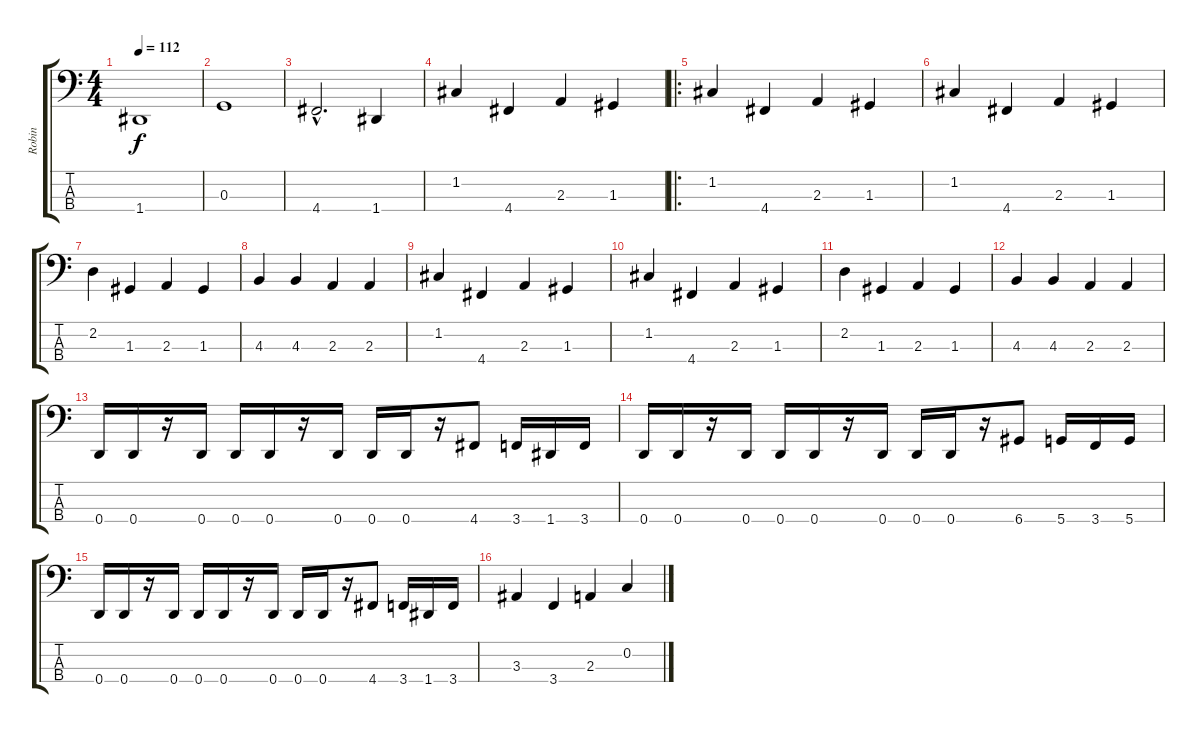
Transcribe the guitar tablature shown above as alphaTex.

\track ("Robin" "Robin") {instrument electricbasspick}
\staff {score tabs}
\tuning (F2 C2 G1 D1) {hide}
\ts (4 4)
\tempo 112
\clef f4
\ks c
1.4.1{dy f} |
0.3.1 |
4.4{hac}.2{d} 1.4.4 |
1.2.4 4.4.4 2.3.4 1.3.4 |
\ro
1.2.4 4.4.4 2.3.4 1.3.4 |
1.2.4 4.4.4 2.3.4 1.3.4 |
2.2.4 1.3.4 2.3.4 1.3.4 |
4.3.4 4.3.4 2.3.4 2.3.4 |
1.2.4 4.4.4 2.3.4 1.3.4 |
1.2.4 4.4.4 2.3.4 1.3.4 |
2.2.4 1.3.4 2.3.4 1.3.4 |
4.3.4 4.3.4 2.3.4 2.3.4 |
0.4.16 0.4.16 r.16 0.4.16 0.4.16 0.4.16 r.16 0.4.16 0.4.16 0.4.16 r.16 4.4.8 3.4.16 1.4.16 3.4.16 |
0.4.16 0.4.16 r.16 0.4.16 0.4.16 0.4.16 r.16 0.4.16 0.4.16 0.4.16 r.16 6.4.8 5.4.16 3.4.16 5.4.16 |
0.4.16 0.4.16 r.16 0.4.16 0.4.16 0.4.16 r.16 0.4.16 0.4.16 0.4.16 r.16 4.4.8 3.4.16 1.4.16 3.4.16 |
3.3.4 3.4.4 2.3.4 0.2.4
